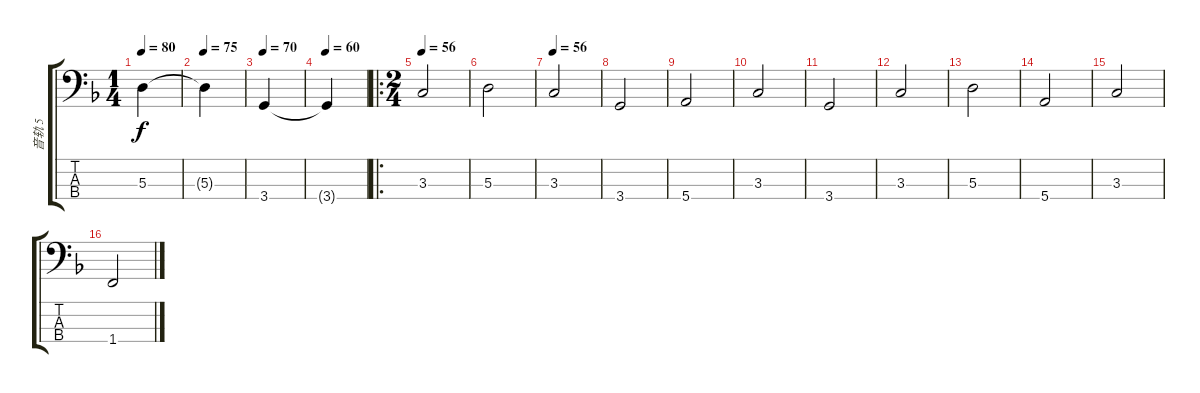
\track ("音轨 5" "音轨 5") {instrument electricbassfinger}
\staff {score tabs}
\tuning (G2 D2 A1 E1) {hide}
\ts (1 4)
\tempo 80
\clef f4
\ks f
5.3.4{dy f} |
\tempo 75
5.3{t}.4 |
\tempo 70
3.4.4 |
\tempo 60
3.4{t}.4 |
\ro
\ts (2 4)
\tempo 56
3.3.2 |
5.3.2 |
\tempo 56
3.3.2 |
3.4.2 |
5.4.2 |
3.3.2 |
3.4.2 |
3.3.2 |
5.3.2 |
5.4.2 |
3.3.2 |
1.4.2
